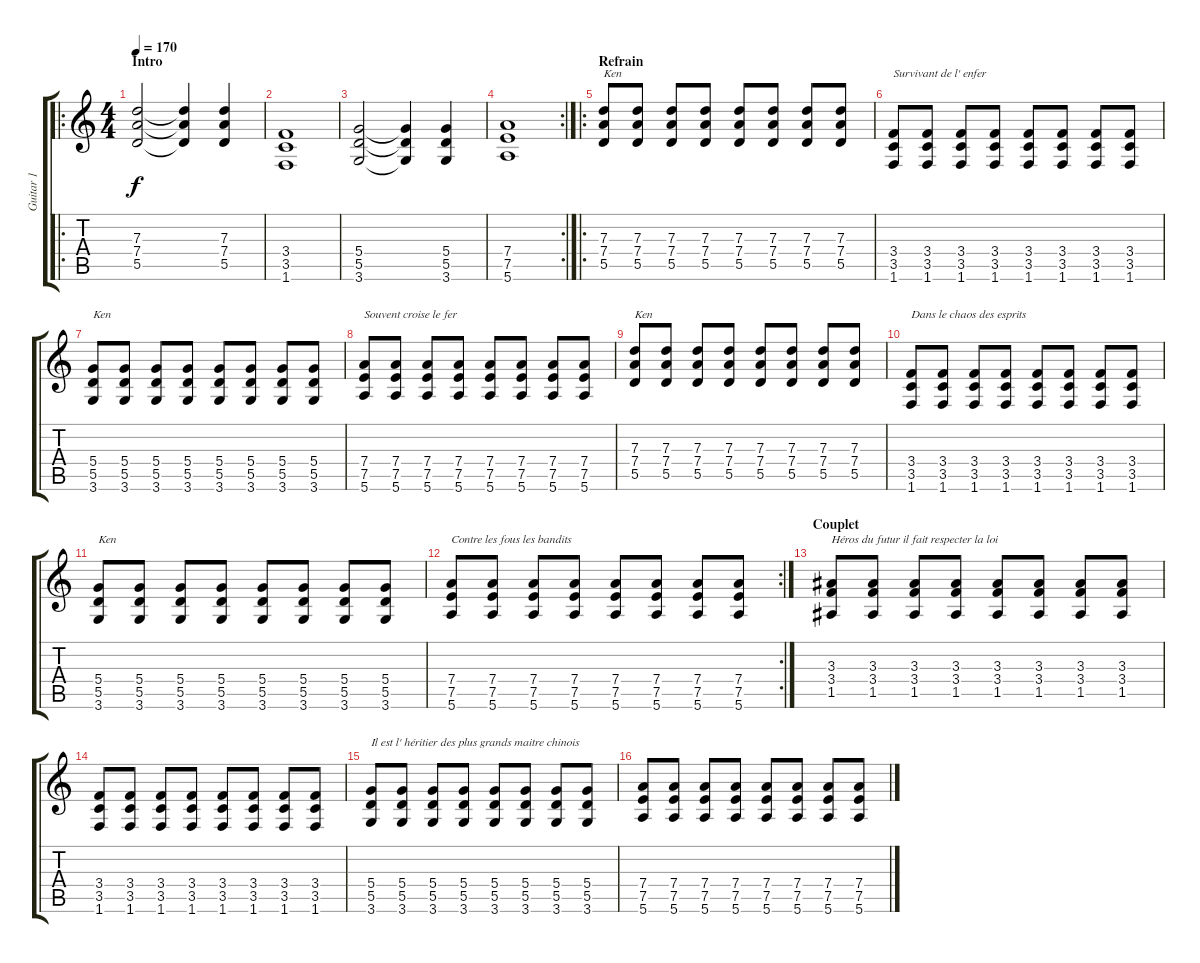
\track ("Guitar 1" "Guitar 1") {instrument distortionguitar}
\staff {score tabs}
\tuning (E4 B3 G3 D3 A2 E2) {hide}
\ro
\ts (4 4)
\section ("" "Intro")
\tempo 170
\clef g2
\ks c
(7.3 7.4 5.5).2{dy f instrument distortionguitar} (7.3{t} 7.4{t} 5.5{t}).4 (7.3 7.4 5.5).4 |
(3.4 3.5 1.6).1 |
(5.4 5.5 3.6).2 (5.4{t} 5.5{t} 3.6{t}).4 (5.4 5.5 3.6).4 |
\rc 2
(7.4 7.5 5.6).1 |
\ro
\section ("" "Refrain")
(7.3 7.4 5.5).8{txt "Ken"} (7.3 7.4 5.5).8 (7.3 7.4 5.5).8 (7.3 7.4 5.5).8 (7.3 7.4 5.5).8 (7.3 7.4 5.5).8 (7.3 7.4 5.5).8 (7.3 7.4 5.5).8 |
(3.4 3.5 1.6).8{txt "Survivant de l' enfer"} (3.4 3.5 1.6).8 (3.4 3.5 1.6).8 (3.4 3.5 1.6).8 (3.4 3.5 1.6).8 (3.4 3.5 1.6).8 (3.4 3.5 1.6).8 (3.4 3.5 1.6).8 |
(5.4 5.5 3.6).8{txt "Ken "} (5.4 5.5 3.6).8 (5.4 5.5 3.6).8 (5.4 5.5 3.6).8 (5.4 5.5 3.6).8 (5.4 5.5 3.6).8 (5.4 5.5 3.6).8 (5.4 5.5 3.6).8 |
(7.4 7.5 5.6).8{txt "Souvent croise le fer"} (7.4 7.5 5.6).8 (7.4 7.5 5.6).8 (7.4 7.5 5.6).8 (7.4 7.5 5.6).8 (7.4 7.5 5.6).8 (7.4 7.5 5.6).8 (7.4 7.5 5.6).8 |
(7.3 7.4 5.5).8{txt "Ken"} (7.3 7.4 5.5).8 (7.3 7.4 5.5).8 (7.3 7.4 5.5).8 (7.3 7.4 5.5).8 (7.3 7.4 5.5).8 (7.3 7.4 5.5).8 (7.3 7.4 5.5).8 |
(3.4 3.5 1.6).8{txt "Dans le chaos des esprits"} (3.4 3.5 1.6).8 (3.4 3.5 1.6).8 (3.4 3.5 1.6).8 (3.4 3.5 1.6).8 (3.4 3.5 1.6).8 (3.4 3.5 1.6).8 (3.4 3.5 1.6).8 |
(5.4 5.5 3.6).8{txt "Ken "} (5.4 5.5 3.6).8 (5.4 5.5 3.6).8 (5.4 5.5 3.6).8 (5.4 5.5 3.6).8 (5.4 5.5 3.6).8 (5.4 5.5 3.6).8 (5.4 5.5 3.6).8 |
\rc 2
(7.4 7.5 5.6).8{txt "Contre les fous les bandits"} (7.4 7.5 5.6).8 (7.4 7.5 5.6).8 (7.4 7.5 5.6).8 (7.4 7.5 5.6).8 (7.4 7.5 5.6).8 (7.4 7.5 5.6).8 (7.4 7.5 5.6).8 |
\section ("" "Couplet")
(3.3 3.4 1.5).8{txt "Héros du futur il fait respecter la loi"} (3.3 3.4 1.5).8 (3.3 3.4 1.5).8 (3.3 3.4 1.5).8 (3.3 3.4 1.5).8 (3.3 3.4 1.5).8 (3.3 3.4 1.5).8 (3.3 3.4 1.5).8 |
(3.4 3.5 1.6).8 (3.4 3.5 1.6).8 (3.4 3.5 1.6).8 (3.4 3.5 1.6).8 (3.4 3.5 1.6).8 (3.4 3.5 1.6).8 (3.4 3.5 1.6).8 (3.4 3.5 1.6).8 |
(5.4 5.5 3.6).8{txt "Il est l' héritier des plus grands maitre chinois"} (5.4 5.5 3.6).8 (5.4 5.5 3.6).8 (5.4 5.5 3.6).8 (5.4 5.5 3.6).8 (5.4 5.5 3.6).8 (5.4 5.5 3.6).8 (5.4 5.5 3.6).8 |
(7.4 7.5 5.6).8 (7.4 7.5 5.6).8 (7.4 7.5 5.6).8 (7.4 7.5 5.6).8 (7.4 7.5 5.6).8 (7.4 7.5 5.6).8 (7.4 7.5 5.6).8 (7.4 7.5 5.6).8
